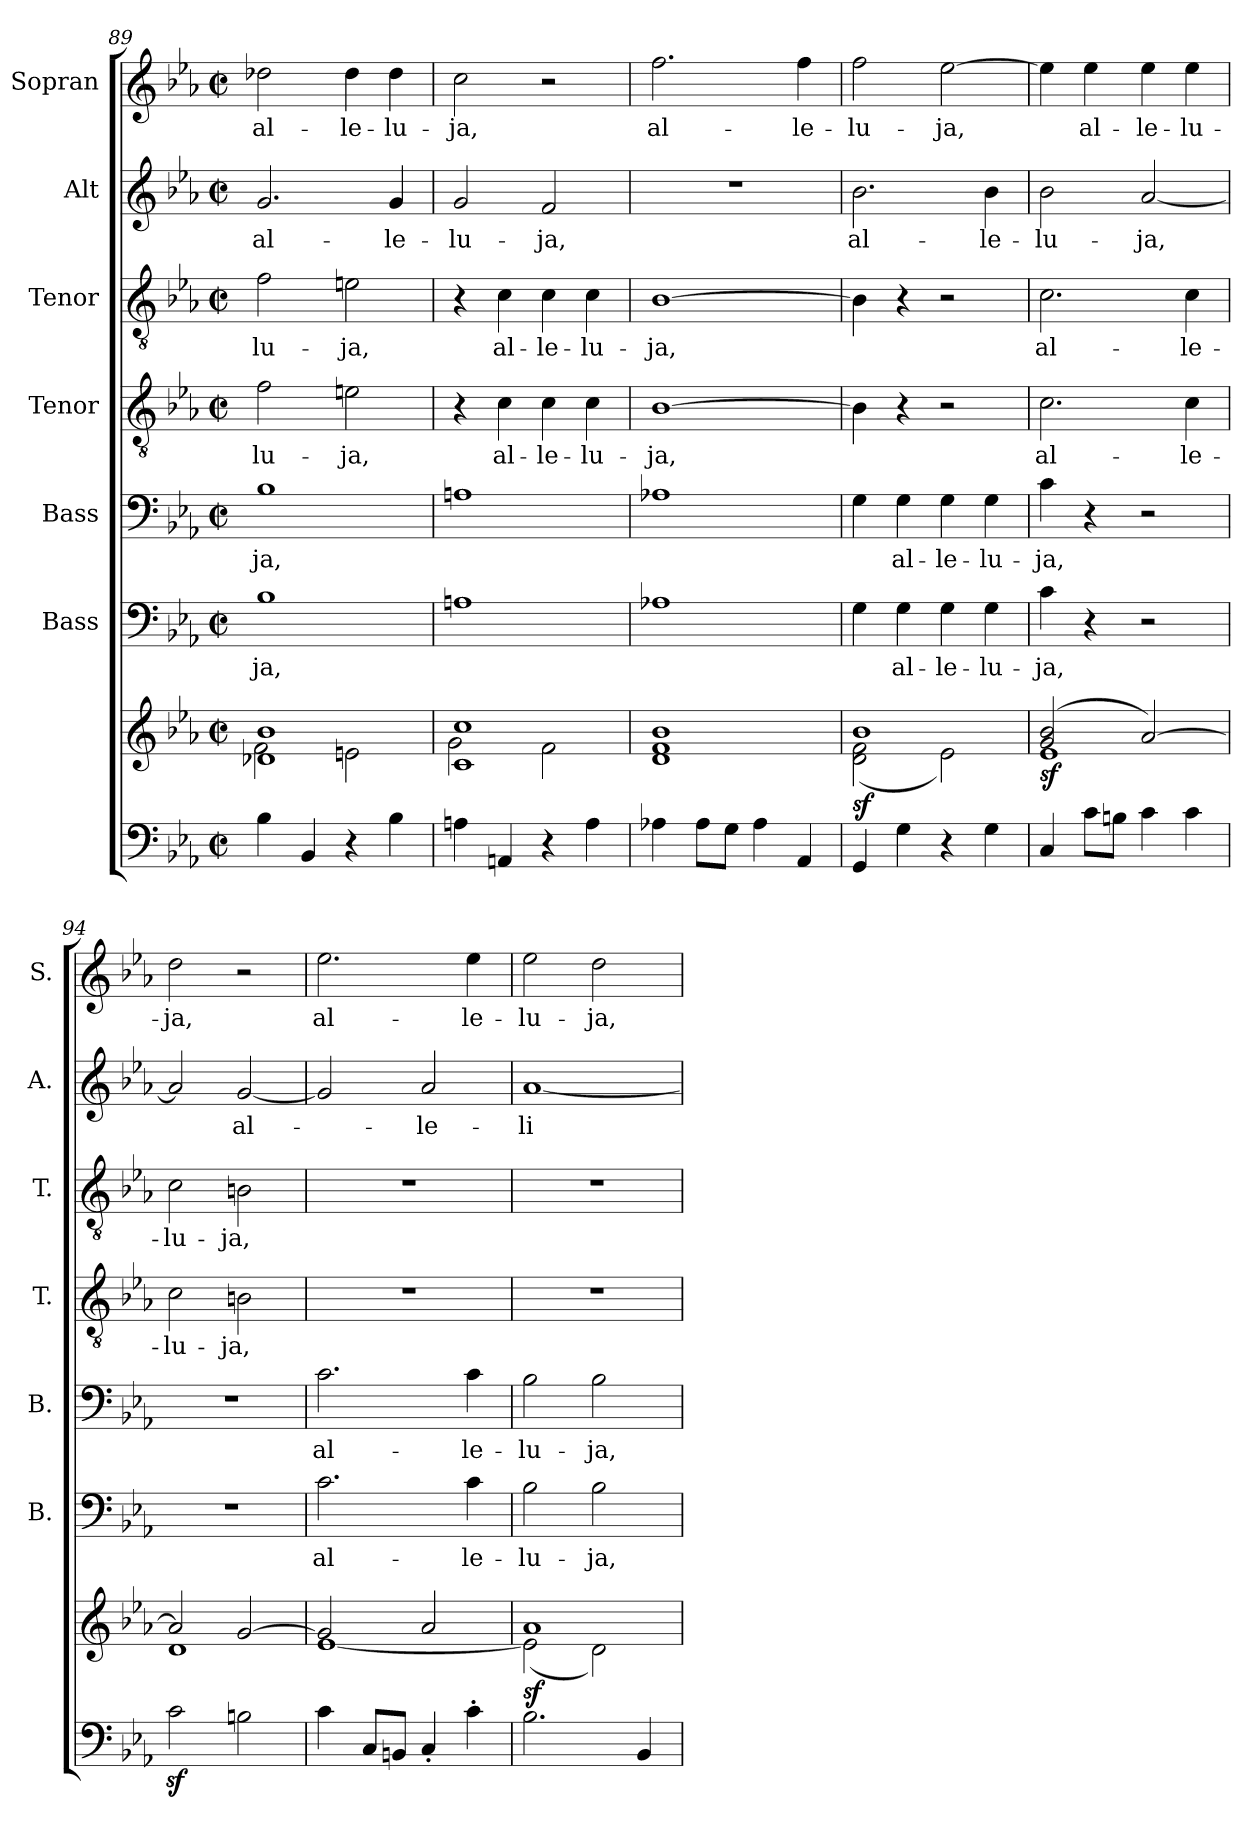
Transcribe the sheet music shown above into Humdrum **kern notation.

**kern	**kern	**dynam	**kern	**text	**kern	**text	**kern	**text	**kern	**text	**kern	**text	**kern	**text
*part7	*part7	*part7	*part6	*part6	*part5	*part5	*part4	*part4	*part3	*part3	*part2	*part2	*part1	*part1
*staff8	*staff7	*staff7/8	*staff6	*staff6	*staff5	*staff5	*staff4	*staff4	*staff3	*staff3	*staff2	*staff2	*staff1	*staff1
*	*	*	*I"Bass	*	*I"Bass	*	*I"Tenor	*	*I"Tenor	*	*I"Alt	*	*I"Sopran	*
*	*	*	*I'B.	*	*I'B.	*	*I'T.	*	*I'T.	*	*I'A.	*	*I'S.	*
*clefF4	*clefG2	*	*clefF4	*	*clefF4	*	*clefGv2	*	*clefGv2	*	*clefG2	*	*clefG2	*
*k[b-e-a-]	*k[b-e-a-]	*	*k[b-e-a-]	*	*k[b-e-a-]	*	*k[b-e-a-]	*	*k[b-e-a-]	*	*k[b-e-a-]	*	*k[b-e-a-]	*
*E-:	*E-:	*	*E-:	*	*E-:	*	*E-:	*	*E-:	*	*E-:	*	*E-:	*
*M2/2	*M2/2	*	*M2/2	*	*M2/2	*	*M2/2	*	*M2/2	*	*M2/2	*	*M2/2	*
*met(c|)	*met(c|)	*	*met(c|)	*	*met(c|)	*	*met(c|)	*	*met(c|)	*	*met(c|)	*	*met(c|)	*
=89	=89	=89	=89	=89	=89	=89	=89	=89	=89	=89	=89	=89	=89	=89
*	*^	*	*	*	*	*	*	*	*	*	*	*	*	*
!	!	!	!	!	!LO:LY:b	!	!LO:LY:b	!	!LO:LY:b	!	!LO:LY:b	!	!LO:LY:b	!	!LO:LY:b
4B-\	1d-X 1b-	2f\	.	1B-	-ja,	1B-	-ja,	2f\	-lu-	2f\	-lu-	2.g/	al-	2dd-X\	al-
4BB-/	.	.	.	.	.	.	.	.	.	.	.	.	.	.	.
!	!	!	!	!	!	!	!	!	!LO:LY:b	!	!LO:LY:b	!	!	!	!LO:LY:b
4r	.	2en\	.	.	.	.	.	2en\	-ja,	2en\	-ja,	.	.	4dd-\	-le-
!	!	!	!	!	!	!	!	!	!	!	!	!	!LO:LY:b	!	!LO:LY:b
4B-\	.	.	.	.	.	.	.	.	.	.	.	4g/	-le-	4dd-\	-lu-
!!LO:PB:g=z
=90	=90	=90	=90	=90	=90	=90	=90	=90	=90	=90	=90	=90	=90	=90	=90
!	!	!	!	!	!	!	!	!	!	!	!	!	!LO:LY:b	!	!LO:LY:b
4An\	1c 1cc	2g\	.	1An	.	1An	.	4r	.	4r	.	2g/	-lu-	2cc\	-ja,
!	!	!	!	!	!	!	!	!	!LO:LY:b	!	!LO:LY:b	!	!	!	!
4AAn/	.	.	.	.	.	.	.	4c\	al-	4c\	al-	.	.	.	.
!	!	!	!	!	!	!	!	!	!LO:LY:b	!	!LO:LY:b	!	!LO:LY:b	!	!
4r	.	2f\	.	.	.	.	.	4c\	-le-	4c\	-le-	2f/	-ja,	2r	.
!	!	!	!	!	!	!	!	!	!LO:LY:b	!	!LO:LY:b	!	!	!	!
4A\	.	.	.	.	.	.	.	4c\	-lu-	4c\	-lu-	.	.	.	.
*	*v	*v	*	*	*	*	*	*	*	*	*	*	*	*	*
=91	=91	=91	=91	=91	=91	=91	=91	=91	=91	=91	=91	=91	=91	=91
!	!	!	!	!	!	!	!	!LO:LY:b	!	!LO:LY:b	!	!	!	!LO:LY:b
4A-X\	1d 1f 1b-	.	1A-X	.	1A-X	.	[1B-	-ja,	[1B-	-ja,	1r	.	2.ff\	al-
8A-\L	.	.	.	.	.	.	.	.	.	.	.	.	.	.
8G\J	.	.	.	.	.	.	.	.	.	.	.	.	.	.
4A-\	.	.	.	.	.	.	.	.	.	.	.	.	.	.
!	!	!	!	!	!	!	!	!	!	!	!	!	!	!LO:LY:b
4AA-/	.	.	.	.	.	.	.	.	.	.	.	.	4ff\	-le-
=92	=92	=92	=92	=92	=92	=92	=92	=92	=92	=92	=92	=92	=92	=92
*	*^	*	*	*	*	*	*	*	*	*	*	*	*	*
!	!	!	!LO:DY:b	!	!	!	!	!	!	!	!	!	!LO:LY:b	!	!LO:LY:b
4GG/	1b-	(2d\ 2f\	sf	4G\	.	4G\	.	4B-\]	.	4B-\]	.	2.b-\	al-	2ff\	-lu-
!	!	!	!	!	!LO:LY:b	!	!LO:LY:b	!	!	!	!	!	!	!	!
4G\	.	.	.	4G\	al-	4G\	al-	4r	.	4r	.	.	.	.	.
!	!	!	!	!	!LO:LY:b	!	!LO:LY:b	!	!	!	!	!	!	!	!LO:LY:b
4r	.	2e-\)	.	4G\	-le-	4G\	-le-	2r	.	2r	.	.	.	[2ee-\	-ja,
!	!	!	!	!	!LO:LY:b	!	!LO:LY:b	!	!	!	!	!	!LO:LY:b	!	!
4G\	.	.	.	4G\	-lu-	4G\	-lu-	.	.	.	.	4b-\	-le-	.	.
=93	=93	=93	=93	=93	=93	=93	=93	=93	=93	=93	=93	=93	=93	=93	=93
!	!	!	!LO:DY:b	!	!LO:LY:b	!	!LO:LY:b	!	!LO:LY:b	!	!LO:LY:b	!	!LO:LY:b	!	!
4C/	(2g/ 2b-/	1e-	sf	4c\	-ja,	4c\	-ja,	2.c\	al-	2.c\	al-	2b-\	-lu-	4ee-\]	.
!	!	!	!	!	!	!	!	!	!	!	!	!	!	!	!LO:LY:b
8c\L	.	.	.	4r	.	4r	.	.	.	.	.	.	.	4ee-\	al-
8Bn\J	.	.	.	.	.	.	.	.	.	.	.	.	.	.	.
!	!	!	!	!	!	!	!	!	!	!	!	!	!LO:LY:b	!	!LO:LY:b
4c\	[>2a-/)	.	.	2r	.	2r	.	.	.	.	.	[2a-/	-ja,	4ee-\	-le-
!	!	!	!	!	!	!	!	!	!LO:LY:b	!	!LO:LY:b	!	!	!	!LO:LY:b
4c\	.	.	.	.	.	.	.	4c\	-le-	4c\	-le-	.	.	4ee-\	-lu-
=94	=94	=94	=94	=94	=94	=94	=94	=94	=94	=94	=94	=94	=94	=94	=94
!	!	!	!	!	!	!	!	!	!LO:LY:b	!	!LO:LY:b	!	!	!	!LO:LY:b
2cz<\	2a-/]	1d	.	1r	.	1r	.	2c\	-lu-	2c\	-lu-	2a-/]	.	2dd\	-ja,
!	!	!	!	!	!	!	!	!	!LO:LY:b	!	!LO:LY:b	!	!LO:LY:b	!	!
2Bn\	[>2g/	.	.	.	.	.	.	2Bn\	-ja,	2Bn\	-ja,	[2g/	al-	2r	.
=95	=95	=95	=95	=95	=95	=95	=95	=95	=95	=95	=95	=95	=95	=95	=95
!	!	!	!	!	!LO:LY:b	!	!LO:LY:b	!	!	!	!	!	!	!	!LO:LY:b
4c\	2g/]	[<1e-	.	2.c\	al-	2.c\	al-	1r	.	1r	.	2g/]	.	2.ee-\	al-
8C/L	.	.	.	.	.	.	.	.	.	.	.	.	.	.	.
8BBn/J	.	.	.	.	.	.	.	.	.	.	.	.	.	.	.
!	!	!	!	!	!	!	!	!	!	!	!	!	!LO:LY:b	!	!
4C'</	2a-/	.	.	.	.	.	.	.	.	.	.	2a-/	-le-	.	.
!	!	!	!	!	!LO:LY:b	!	!LO:LY:b	!	!	!	!	!	!	!	!LO:LY:b
4c'>\	.	.	.	4c\	-le-	4c\	-le-	.	.	.	.	.	.	4ee-\	-le-
=96	=96	=96	=96	=96	=96	=96	=96	=96	=96	=96	=96	=96	=96	=96	=96
!	!	!	!LO:DY:b	!	!LO:LY:b	!	!LO:LY:b	!	!	!	!	!	!LO:LY:b	!	!LO:LY:b
2.B-\	1a-	(<2e-\]	sf	2B-\	-lu-	2B-\	-lu-	1r	.	1r	.	[1a-	-li-	2ee-\	-lu-
!	!	!	!	!	!LO:LY:b	!	!LO:LY:b	!	!	!	!	!	!	!	!LO:LY:b
.	.	2d\)	.	2B-\	-ja,	2B-\	-ja,	.	.	.	.	.	.	2dd\	-ja,
4BB-/	.	.	.	.	.	.	.	.	.	.	.	.	.	.	.
*	*v	*v	*	*	*	*	*	*	*	*	*	*	*	*	*
=	=	=	=	=	=	=	=	=	=	=	=	=	=	=
*-	*-	*-	*-	*-	*-	*-	*-	*-	*-	*-	*-	*-	*-	*-
